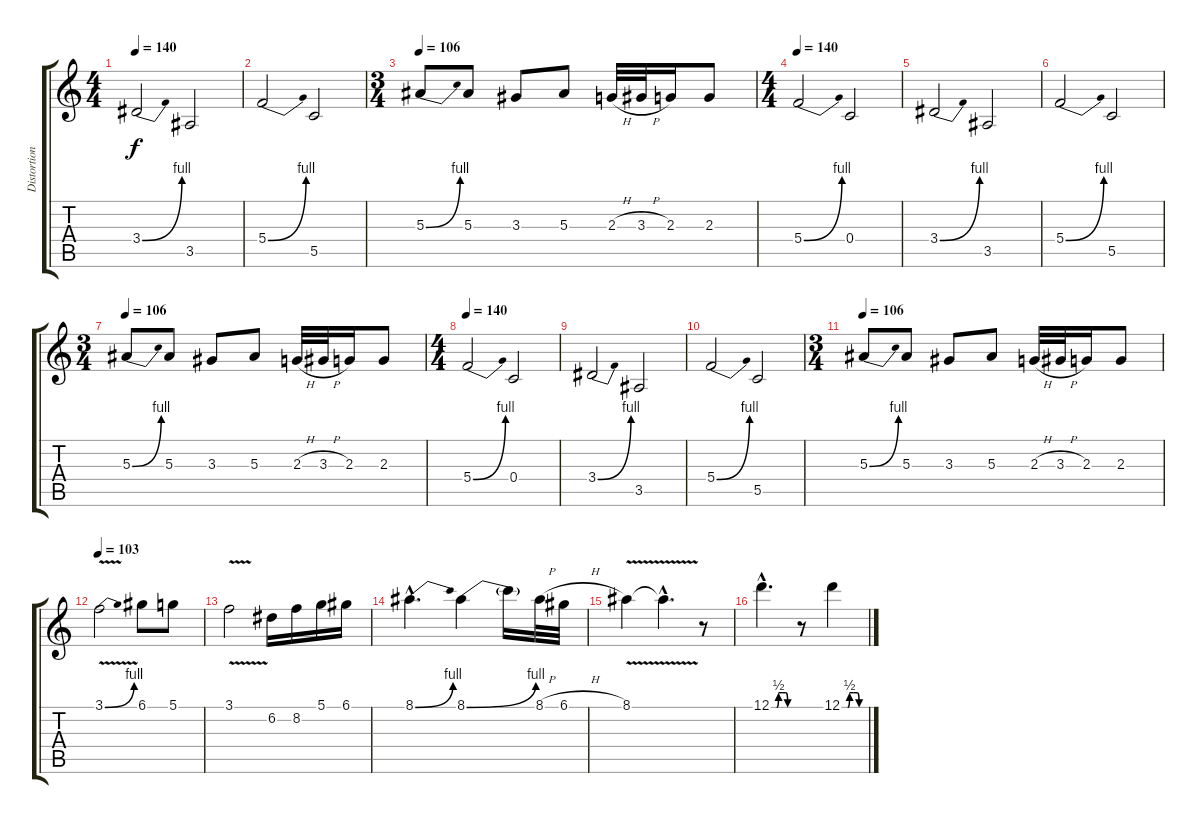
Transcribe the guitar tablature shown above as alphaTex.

\track ("Distortion Guitar 2" "Distortion") {instrument distortionguitar}
\staff {score tabs}
\tuning (D4 A3 F3 C3 G2 C2) {hide}
\ts (4 4)
\tempo 140
\clef g2
\ks c
3.4{be (bend 0 0 60 4)}.2{dy f} 3.5.2 |
5.4{be (bend 0 0 60 4)}.2 5.5.2 |
\ts (3 4)
\tempo 106
5.3{be (bend 0 0 60 4)}.8 5.3.8 3.3.8 5.3.8 2.3{h}.32 3.3{h}.32 2.3.16 2.3.8 |
\ts (4 4)
\tempo 140
5.4{be (bend 0 0 60 4)}.2 0.4.2 |
3.4{be (bend 0 0 60 4)}.2 3.5.2 |
5.4{be (bend 0 0 60 4)}.2 5.5.2 |
\ts (3 4)
\tempo 106
5.3{be (bend 0 0 60 4)}.8 5.3.8 3.3.8 5.3.8 2.3{h}.32 3.3{h}.32 2.3.16 2.3.8 |
\ts (4 4)
\tempo 140
5.4{be (bend 0 0 60 4)}.2 0.4.2 |
3.4{be (bend 0 0 60 4)}.2 3.5.2 |
5.4{be (bend 0 0 60 4)}.2 5.5.2 |
\ts (3 4)
\tempo 106
5.3{be (bend 0 0 60 4)}.8 5.3.8 3.3.8 5.3.8 2.3{h}.32 3.3{h}.32 2.3.16 2.3.8 |
\tempo 103
3.1{be (bend 0 0 60 4) v}.2 6.1.8 5.1.8 |
3.1{v}.2 6.2.16 8.2.16 5.1.16 6.1.16 |
8.1{be (bend 0 0 60 4) hac}.4{d} 8.1{be (bend 0 0 60 4)}.4 8.1{t}.16 8.1{h}.32 6.1{h}.32 |
8.1{v}.4 8.1{hac t}.4{d} r.8 |
12.1{be (custom 0 0 15 0 20 2 30 2 40 2 45 0 60 0) hac}.4{d} r.8 12.1{be (custom 0 0 15 0 20 2 30 2 40 2 45 0 60 0)}.4
